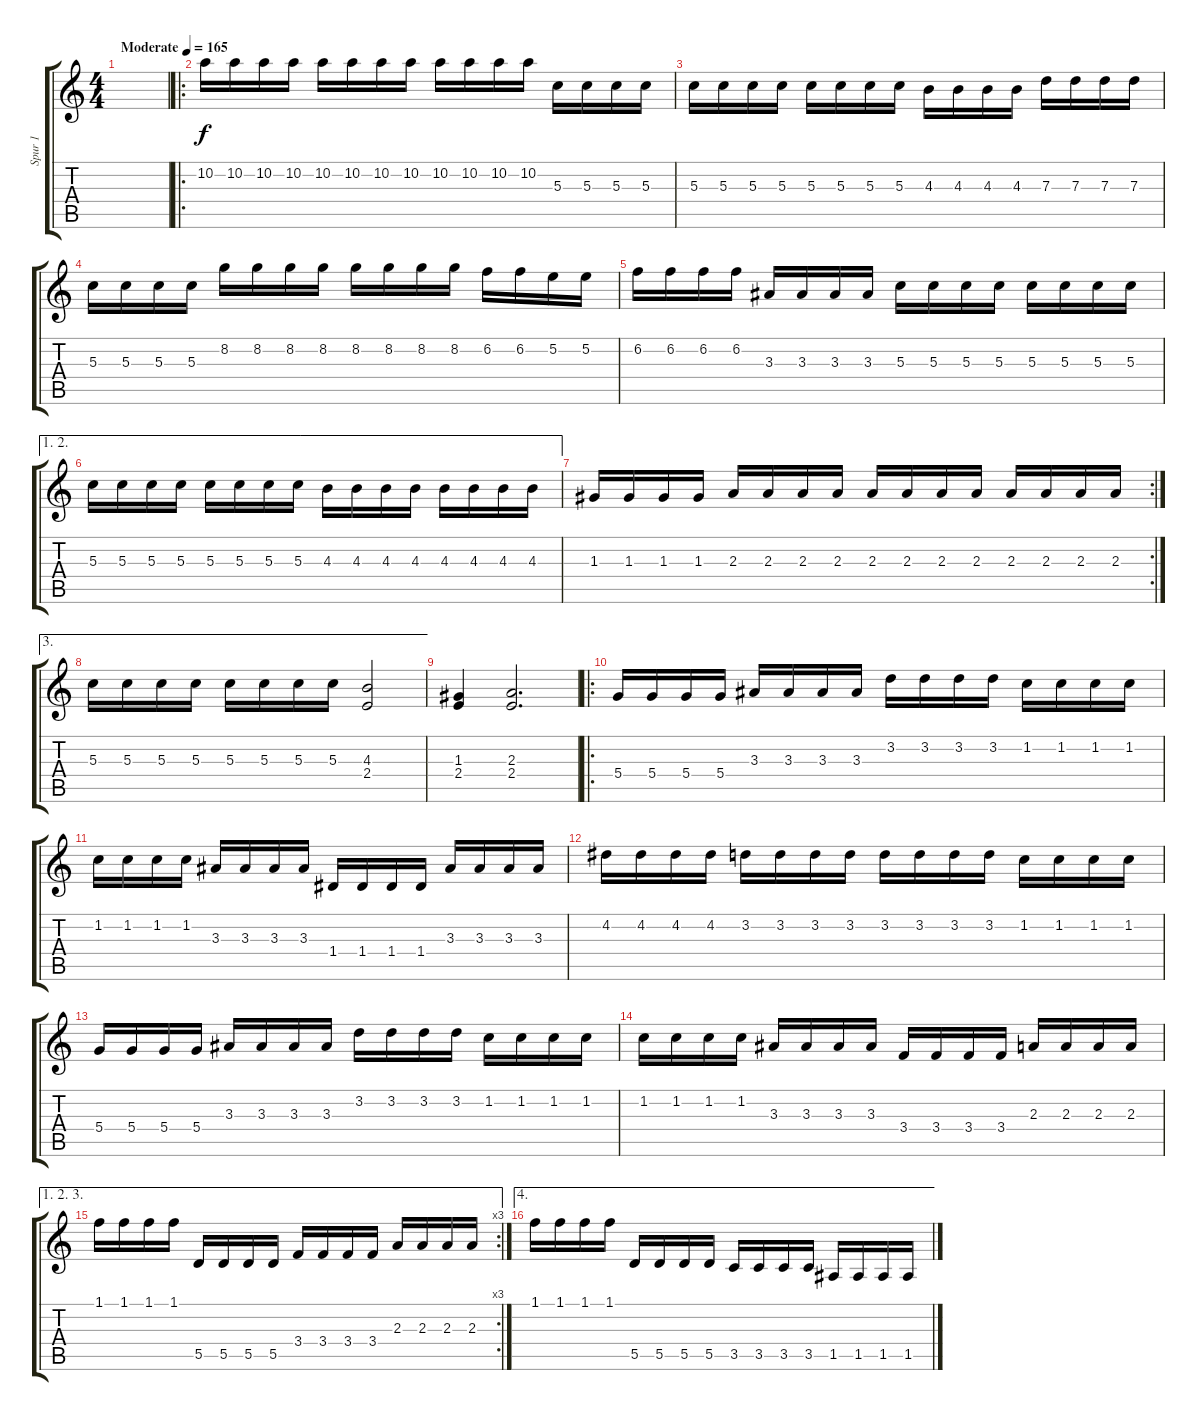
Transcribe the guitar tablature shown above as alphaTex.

\track ("Spur 1" "Spur 1") {instrument distortionguitar}
\staff {score tabs}
\tuning (E4 B3 G3 D3 A2 E2) {hide}
\ts (4 4)
\tempo (165 "Moderate")
\clef g2
\ks c
|
\ro
10.2.16 10.2.16 10.2.16 10.2.16 10.2.16 10.2.16 10.2.16 10.2.16 10.2.16 10.2.16 10.2.16 10.2.16 5.3.16 5.3.16 5.3.16 5.3.16 |
5.3.16 5.3.16 5.3.16 5.3.16 5.3.16 5.3.16 5.3.16 5.3.16 4.3.16 4.3.16 4.3.16 4.3.16 7.3.16 7.3.16 7.3.16 7.3.16 |
5.3.16 5.3.16 5.3.16 5.3.16 8.2.16 8.2.16 8.2.16 8.2.16 8.2.16 8.2.16 8.2.16 8.2.16 6.2.16 6.2.16 5.2.16 5.2.16 |
6.2.16 6.2.16 6.2.16 6.2.16 3.3.16 3.3.16 3.3.16 3.3.16 5.3.16 5.3.16 5.3.16 5.3.16 5.3.16 5.3.16 5.3.16 5.3.16 |
\ae (1 2)
5.3.16 5.3.16 5.3.16 5.3.16 5.3.16 5.3.16 5.3.16 5.3.16 4.3.16 4.3.16 4.3.16 4.3.16 4.3.16 4.3.16 4.3.16 4.3.16 |
\rc 2
1.3.16 1.3.16 1.3.16 1.3.16 2.3.16 2.3.16 2.3.16 2.3.16 2.3.16 2.3.16 2.3.16 2.3.16 2.3.16 2.3.16 2.3.16 2.3.16 |
\ae 3
5.3.16 5.3.16 5.3.16 5.3.16 5.3.16 5.3.16 5.3.16 5.3.16 (4.3 2.4).2 |
(1.3 2.4).4 (2.3 2.4).2{d} |
\ro
5.4.16 5.4.16 5.4.16 5.4.16 3.3.16 3.3.16 3.3.16 3.3.16 3.2.16 3.2.16 3.2.16 3.2.16 1.2.16 1.2.16 1.2.16 1.2.16 |
1.2.16 1.2.16 1.2.16 1.2.16 3.3.16 3.3.16 3.3.16 3.3.16 1.4.16 1.4.16 1.4.16 1.4.16 3.3.16 3.3.16 3.3.16 3.3.16 |
4.2.16 4.2.16 4.2.16 4.2.16 3.2.16 3.2.16 3.2.16 3.2.16 3.2.16 3.2.16 3.2.16 3.2.16 1.2.16 1.2.16 1.2.16 1.2.16 |
5.4.16 5.4.16 5.4.16 5.4.16 3.3.16 3.3.16 3.3.16 3.3.16 3.2.16 3.2.16 3.2.16 3.2.16 1.2.16 1.2.16 1.2.16 1.2.16 |
1.2.16 1.2.16 1.2.16 1.2.16 3.3.16 3.3.16 3.3.16 3.3.16 3.4.16 3.4.16 3.4.16 3.4.16 2.3.16 2.3.16 2.3.16 2.3.16 |
\ae (1 2 3)
\rc 3
1.1.16 1.1.16 1.1.16 1.1.16 5.5.16 5.5.16 5.5.16 5.5.16 3.4.16 3.4.16 3.4.16 3.4.16 2.3.16 2.3.16 2.3.16 2.3.16 |
\ae 4
1.1.16 1.1.16 1.1.16 1.1.16 5.5.16 5.5.16 5.5.16 5.5.16 3.5.16 3.5.16 3.5.16 3.5.16 1.5.16 1.5.16 1.5.16 1.5.16
